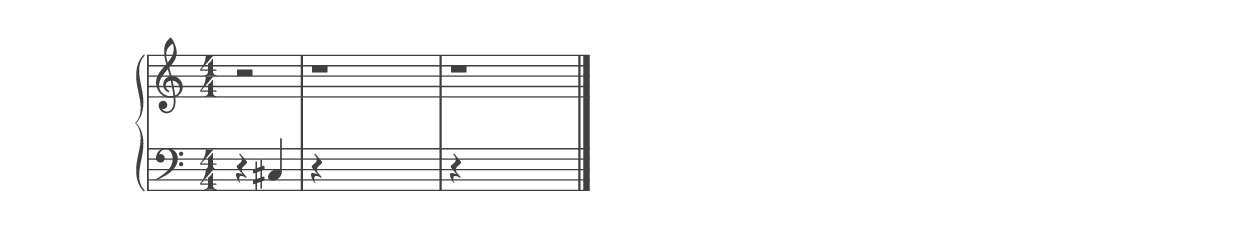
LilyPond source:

%% ----------------------------------------------------------------------------
%% Generated on: 2019 January 05
%% Note Name: C3#
%% Octave: 3
%% Clef: bass
%% Filename: 057-29-3-bass-C3#
%% ----------------------------------------------------------------------------

\version "2.19.82"

\include "../piano_note_colors.ly"

\header {
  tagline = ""
}

upper = {
  \clef treble
  \numericTimeSignature
  % treble note
  r2
  % treble octave (hidden)
  r1
  % treble octave (hidden) repeat
  \unHideNotes
  r1
  \bar "|."
}

lower = {
  \clef bass
  \numericTimeSignature
  % bass note in color
  r4 cis4
  % bass octave (hidden)
  r4 \hideNotes cis,4 cis4 cis'4
  % bass octave (hidden) repeat
  \unHideNotes
  r4 \hideNotes cis,4 cis4 cis'4
}

\score {
  \new PianoStaff <<
    \context Score
    \applyContext #(override-color-for-all-grobs default-black)
    \time 4/4
    \partial 2
    \new Staff = upper { \upper }
    \new Staff = lower { \lower }
  >>
  \layout { }
  \midi { }
}